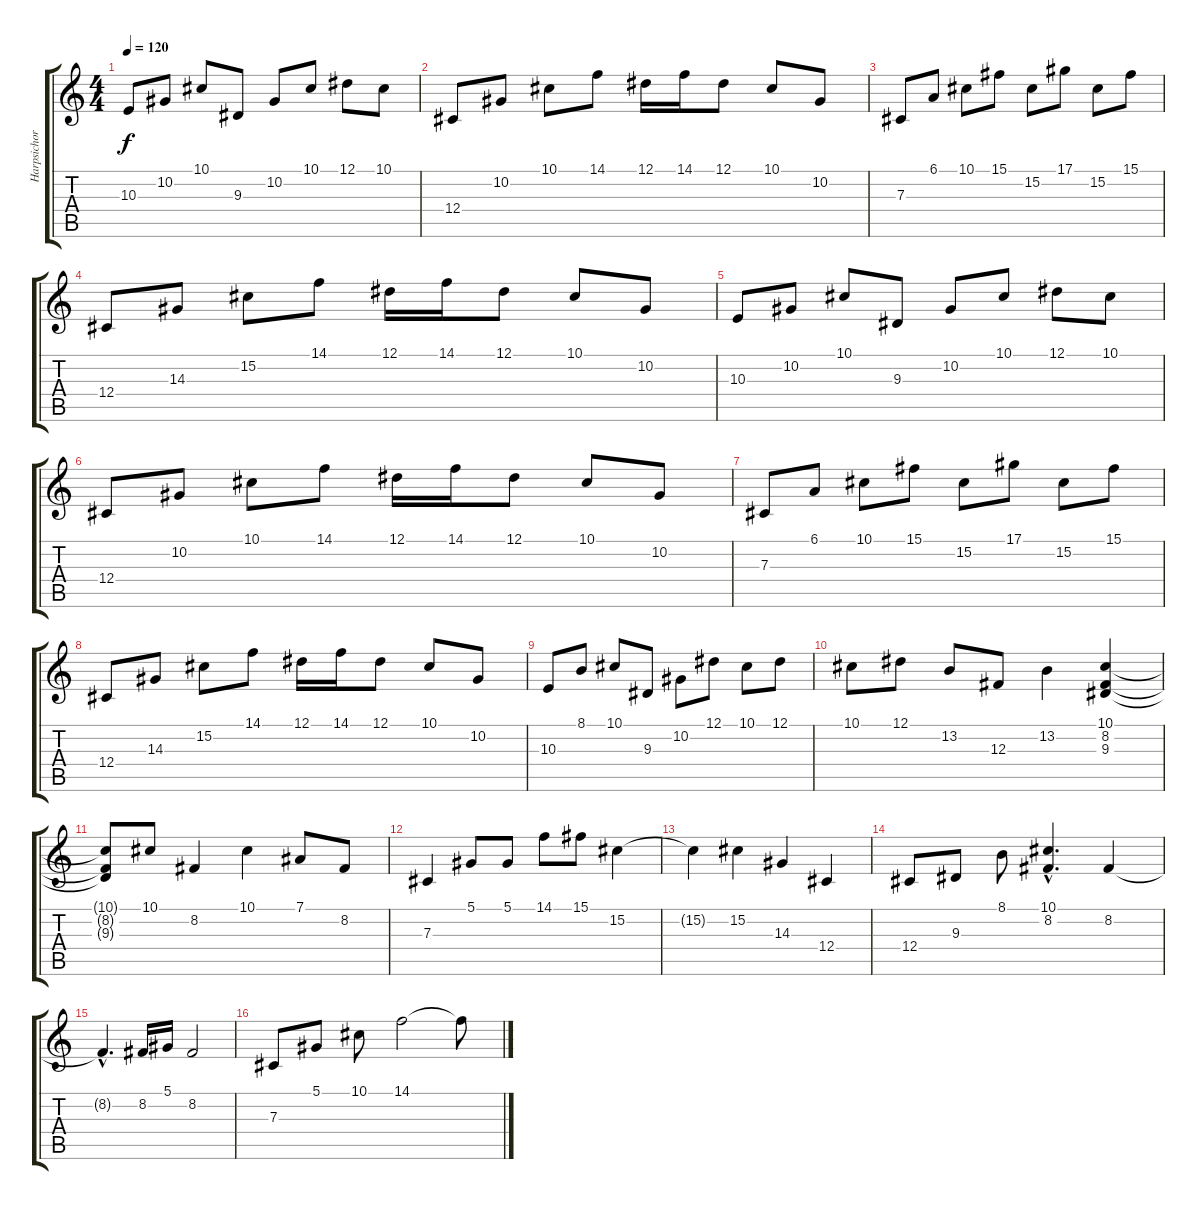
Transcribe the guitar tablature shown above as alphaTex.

\track ("Harpsichord" "Harpsichor") {instrument harpsichord}
\staff {score tabs}
\tuning (Eb4 Bb3 Gb3 Db3 Ab2 Eb2) {hide}
\ts (4 4)
\tempo 120
\clef g2
\ks c
10.3.8{dy f} 10.2.8 10.1.8 9.3.8 10.2.8 10.1.8 12.1.8 10.1.8 |
12.4.8 10.2.8 10.1.8 14.1.8 12.1.16 14.1.16 12.1.8 10.1.8 10.2.8 |
7.3.8 6.1.8 10.1.8 15.1.8 15.2.8 17.1.8 15.2.8 15.1.8 |
12.4.8 14.3.8 15.2.8 14.1.8 12.1.16 14.1.16 12.1.8 10.1.8 10.2.8 |
10.3.8 10.2.8 10.1.8 9.3.8 10.2.8 10.1.8 12.1.8 10.1.8 |
12.4.8 10.2.8 10.1.8 14.1.8 12.1.16 14.1.16 12.1.8 10.1.8 10.2.8 |
7.3.8 6.1.8 10.1.8 15.1.8 15.2.8 17.1.8 15.2.8 15.1.8 |
12.4.8 14.3.8 15.2.8 14.1.8 12.1.16 14.1.16 12.1.8 10.1.8 10.2.8 |
10.3.8 8.1.8 10.1.8 9.3.8 10.2.8 12.1.8 10.1.8 12.1.8 |
10.1.8{volume 9} 12.1.8 13.2.8 12.3.8 13.2.4 (10.1 8.2 9.3).4 |
(10.1{t} 8.2{t} 9.3{t}).8 10.1.8 8.2.4 10.1.4 7.1.8 8.2.8 |
7.3.4 5.1.8 5.1.8 14.1.8 15.1.8 15.2.4 |
15.2{t}.4 15.2.4 14.3.4 12.4.4 |
12.4.8 9.3.8 8.1.8 (10.1{hac} 8.2{hac}).4{d} 8.2.4 |
8.2{hac t}.4{d} 8.2.16 5.1.16 8.2.2 |
7.3.8 5.1.8 10.1.8 14.1.2 14.1{t}.8
